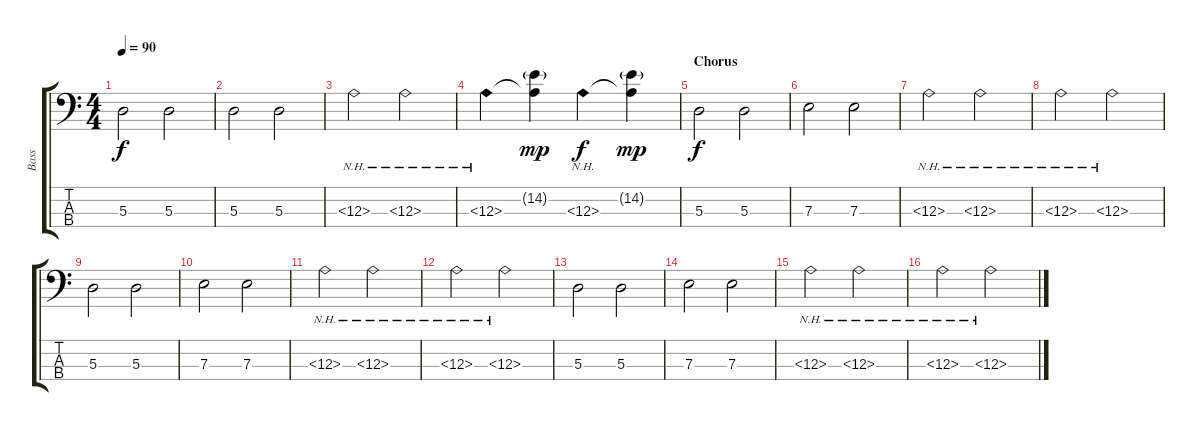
\track ("Bass" "Bass") {instrument electricbasspick}
\staff {score tabs}
\tuning (G2 D2 A1 E1) {hide}
\ts (4 4)
\tempo 90
\clef f4
\ks c
5.3.2{dy f} 5.3.2 |
5.3.2 5.3.2 |
12.3{nh}.2 12.3{nh}.2 |
12.3{nh}.4 (14.2{g} 12.3{t}).4{dy mp} 12.3{nh}.4{dy f} (14.2{g} 12.3{t}).4{dy mp} |
\section ("" "Chorus")
5.3.2{dy f} 5.3.2 |
7.3.2 7.3.2 |
12.3{nh}.2 12.3{nh}.2 |
12.3{nh}.2 12.3{nh}.2 |
5.3.2 5.3.2 |
7.3.2 7.3.2 |
12.3{nh}.2 12.3{nh}.2 |
12.3{nh}.2 12.3{nh}.2 |
5.3.2 5.3.2 |
7.3.2 7.3.2 |
12.3{nh}.2 12.3{nh}.2 |
12.3{nh}.2 12.3{nh}.2
